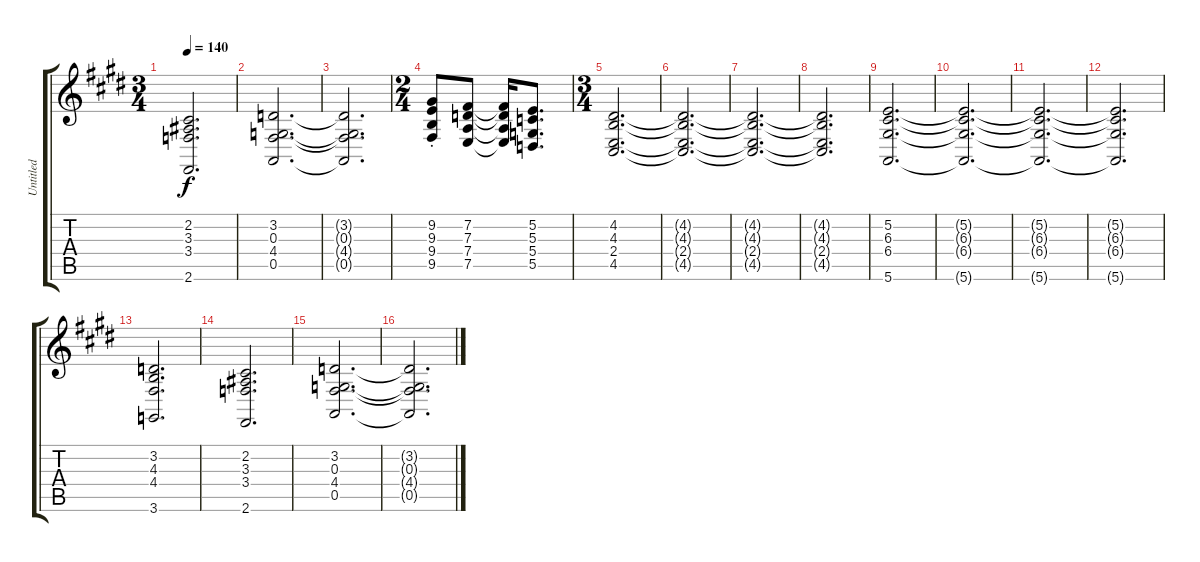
\track ("Untitled" "Untitled") {instrument electricpiano1}
\staff {score tabs}
\tuning (E4 B3 G3 D3 A2 E2) {hide}
\ts (3 4)
\tempo 140
\clef g2
\ks c#minor
(2.2 3.3 3.4 2.6).2{d dy f} |
\ks e
(3.2 0.3 4.4 0.5).2{d} |
\ks c#minor
(3.2{t} 0.3{t} 4.4{t} 0.5{t}).2{d} |
\ts (2 4)
\ks e
(9.2{st} 9.3{st} 9.4{st} 9.5{st}).8 (7.2 7.3 7.4 7.5).8 (7.2{t} 7.3{t} 7.4{t} 7.5{t}).16 (5.2 5.3 5.4 5.5).8{d} |
\ts (3 4)
\ks c#minor
(4.2 4.3 2.4 4.5).2{d} |
(4.2{t} 4.3{t} 2.4{t} 4.5{t}).2{d} |
\ks e
(4.2{t} 4.3{t} 2.4{t} 4.5{t}).2{d} |
\ks c#minor
(4.2{t} 4.3{t} 2.4{t} 4.5{t}).2{d} |
(5.2 6.3 6.4 5.6).2{d} |
\ks e
(5.2{t} 6.3{t} 6.4{t} 5.6{t}).2{d} |
\ks c#minor
(5.2{t} 6.3{t} 6.4{t} 5.6{t}).2{d} |
\ks e
(5.2{t} 6.3{t} 6.4{t} 5.6{t}).2{d} |
\ks c#minor
(3.2 4.3 4.4 3.6).2{d} |
\ks e
(2.2 3.3 3.4 2.6).2{d} |
\ks c#minor
(3.2 0.3 4.4 0.5).2{d} |
(3.2{t} 0.3{t} 4.4{t} 0.5{t}).2{d}
